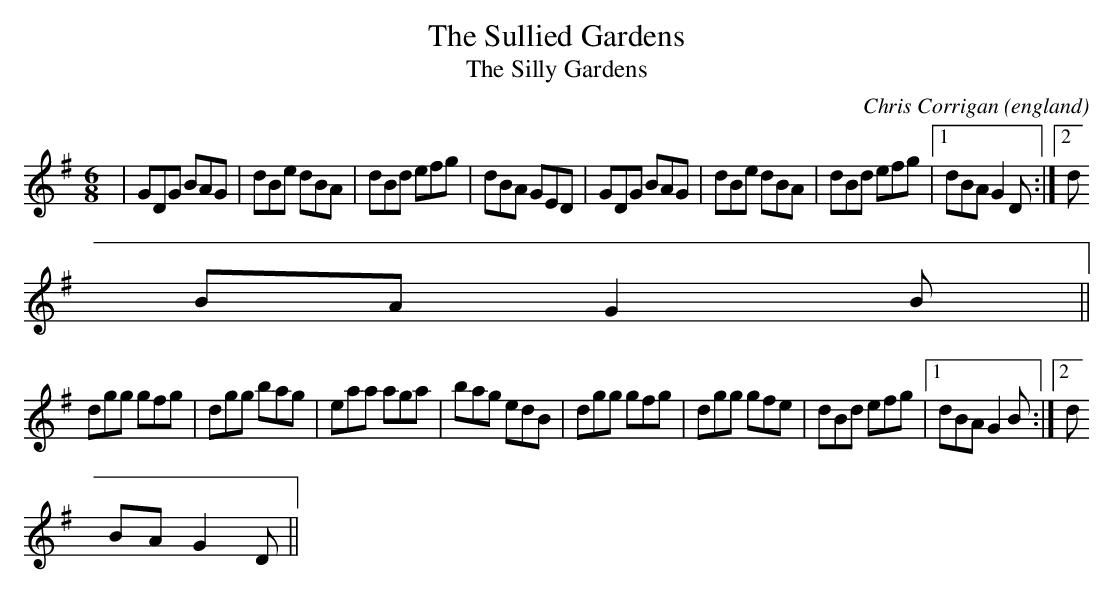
X:1
T:Sullied Gardens, The
T:Silly Gardens, The
O:england
M:6/8
L:1/8
C:Chris Corrigan
K:G
|GDG BAG|dBe dBA|dBd efg|dBA GED|GDG BAG|dBe dBA|dBd efg|1 dBA G2 D:|2 d
BA G2B||
dgg gfg|dgg bag|eaa aga|bag edB|dgg gfg|dgg gfe|dBd efg |1 dBA G2 B:|2 d
BA G2 D||
